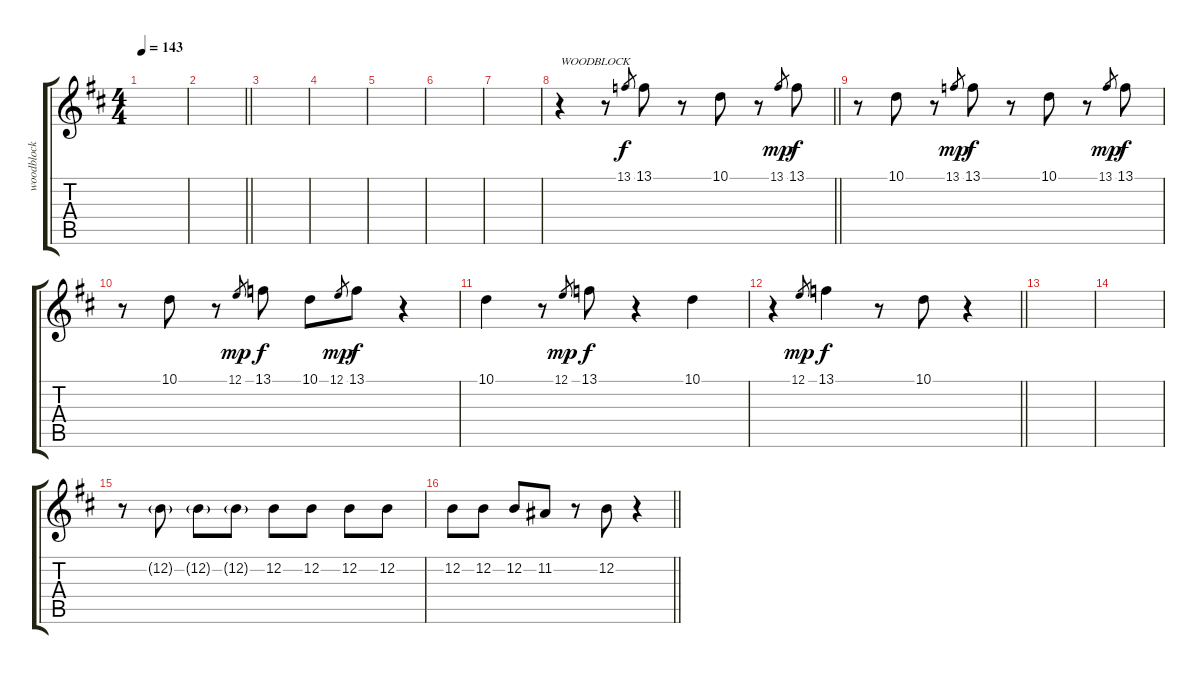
\track ("woodblock" "woodblock") {instrument tubularbells}
\staff {score tabs}
\tuning (E4 B3 G3 D3 A2 E2) {hide}
\ts (4 4)
\tempo 143
\clef g2
\ks d
|
\barLineRight lightlight
|
|
|
|
|
|
\barLineRight lightlight
r.4{txt "WOODBLOCK" instrument woodblock} r.8 13.1.8{gr} 13.1.8{dy f} r.8 10.1.8 r.8 13.1.8{gr dy mp} 13.1.8{dy f} |
r.8 10.1.8 r.8 13.1.8{gr dy mp} 13.1.8{dy f} r.8 10.1.8 r.8 13.1.8{gr dy mp} 13.1.8{dy f} |
r.8 10.1.8 r.8 12.1.8{gr dy mp} 13.1.8{dy f} 10.1.8 12.1.8{gr dy mp} 13.1.8{dy f} r.4 |
10.1.4 r.8 12.1.8{gr dy mp} 13.1.8{dy f} r.4 10.1.4 |
\barLineRight lightlight
r.4 12.1.8{gr dy mp} 13.1.4{dy f} r.8 10.1.8 r.4 |
|
|
r.8 12.2{g}.8 12.2{g}.8 12.2{g}.8 12.2.8 12.2.8 12.2.8 12.2.8 |
\barLineRight lightlight
12.2.8 12.2.8 12.2.8 11.2.8 r.8 12.2.8 r.4
